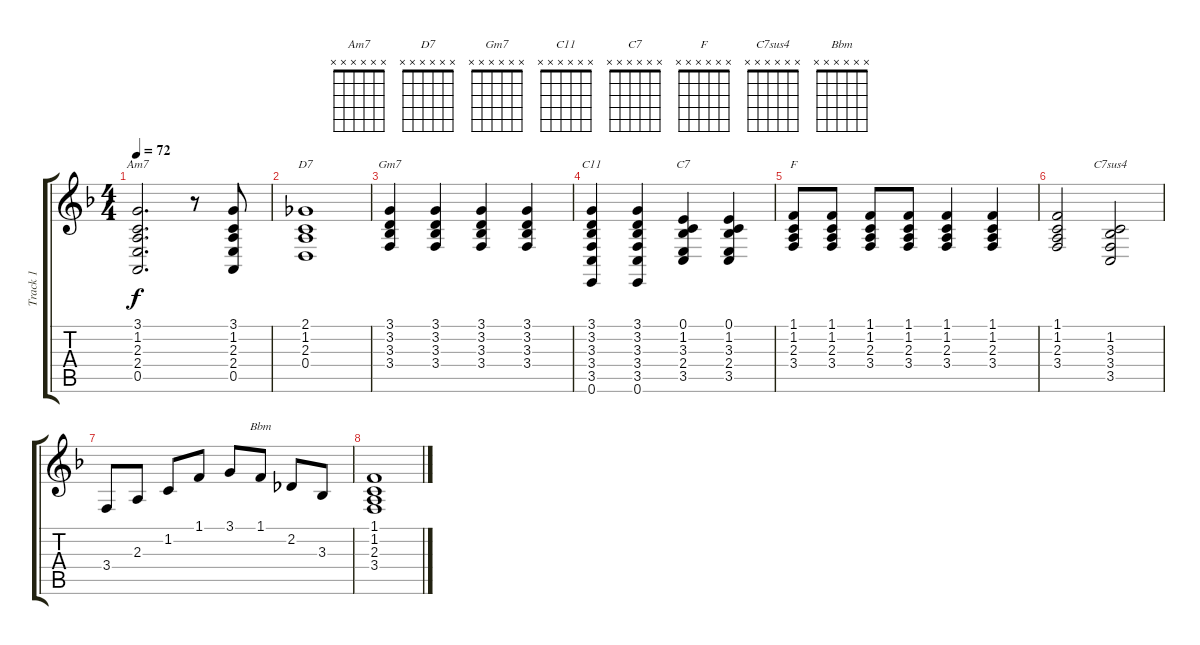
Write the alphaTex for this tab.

\track ("Track 1" "Track 1") {instrument acousticgrandpiano}
\staff {score tabs}
\tuning (E4 B3 G3 D3 A2 E2) {hide}
\chord ("Am7" x x x x x x)
\chord ("D7" x x x x x x)
\chord ("Gm7" x x x x x x)
\chord ("C11" x x x x x x)
\chord ("C7" x x x x x x)
\chord ("F" x x x x x x)
\chord ("C7sus4" x x x x x x)
\chord ("Bbm" x x x x x x)
\ts (4 4)
\tempo 72
\clef g2
\ks f
(3.1 1.2 2.3 2.4 0.5).2{d ch "Am7" dy f} r.8 (3.1 1.2 2.3 2.4 0.5).8 |
(2.1 1.2 2.3 0.4).1{ch "D7"} |
(3.1 3.2 3.3 3.4).4{ch "Gm7"} (3.1 3.2 3.3 3.4).4 (3.1 3.2 3.3 3.4).4 (3.1 3.2 3.3 3.4).4 |
(3.1 3.2 3.3 3.4 3.5 0.6).4{ch "C11"} (3.1 3.2 3.3 3.4 3.5 0.6).4 (0.1 1.2 3.3 2.4 3.5).4{ch "C7"} (0.1 1.2 3.3 2.4 3.5).4 |
(1.1 1.2 2.3 3.4).8{ch "F"} (1.1 1.2 2.3 3.4).8 (1.1 1.2 2.3 3.4).8 (1.1 1.2 2.3 3.4).8 (1.1 1.2 2.3 3.4).4 (1.1 1.2 2.3 3.4).4 |
(1.1 1.2 2.3 3.4).2 (1.2 3.3 3.4 3.5).2{ch "C7sus4"} |
3.4.8 2.3.8 1.2.8 1.1.8 3.1.8 1.1.8{ch "Bbm"} 2.2.8 3.3.8 |
(1.1 1.2 2.3 3.4).1
